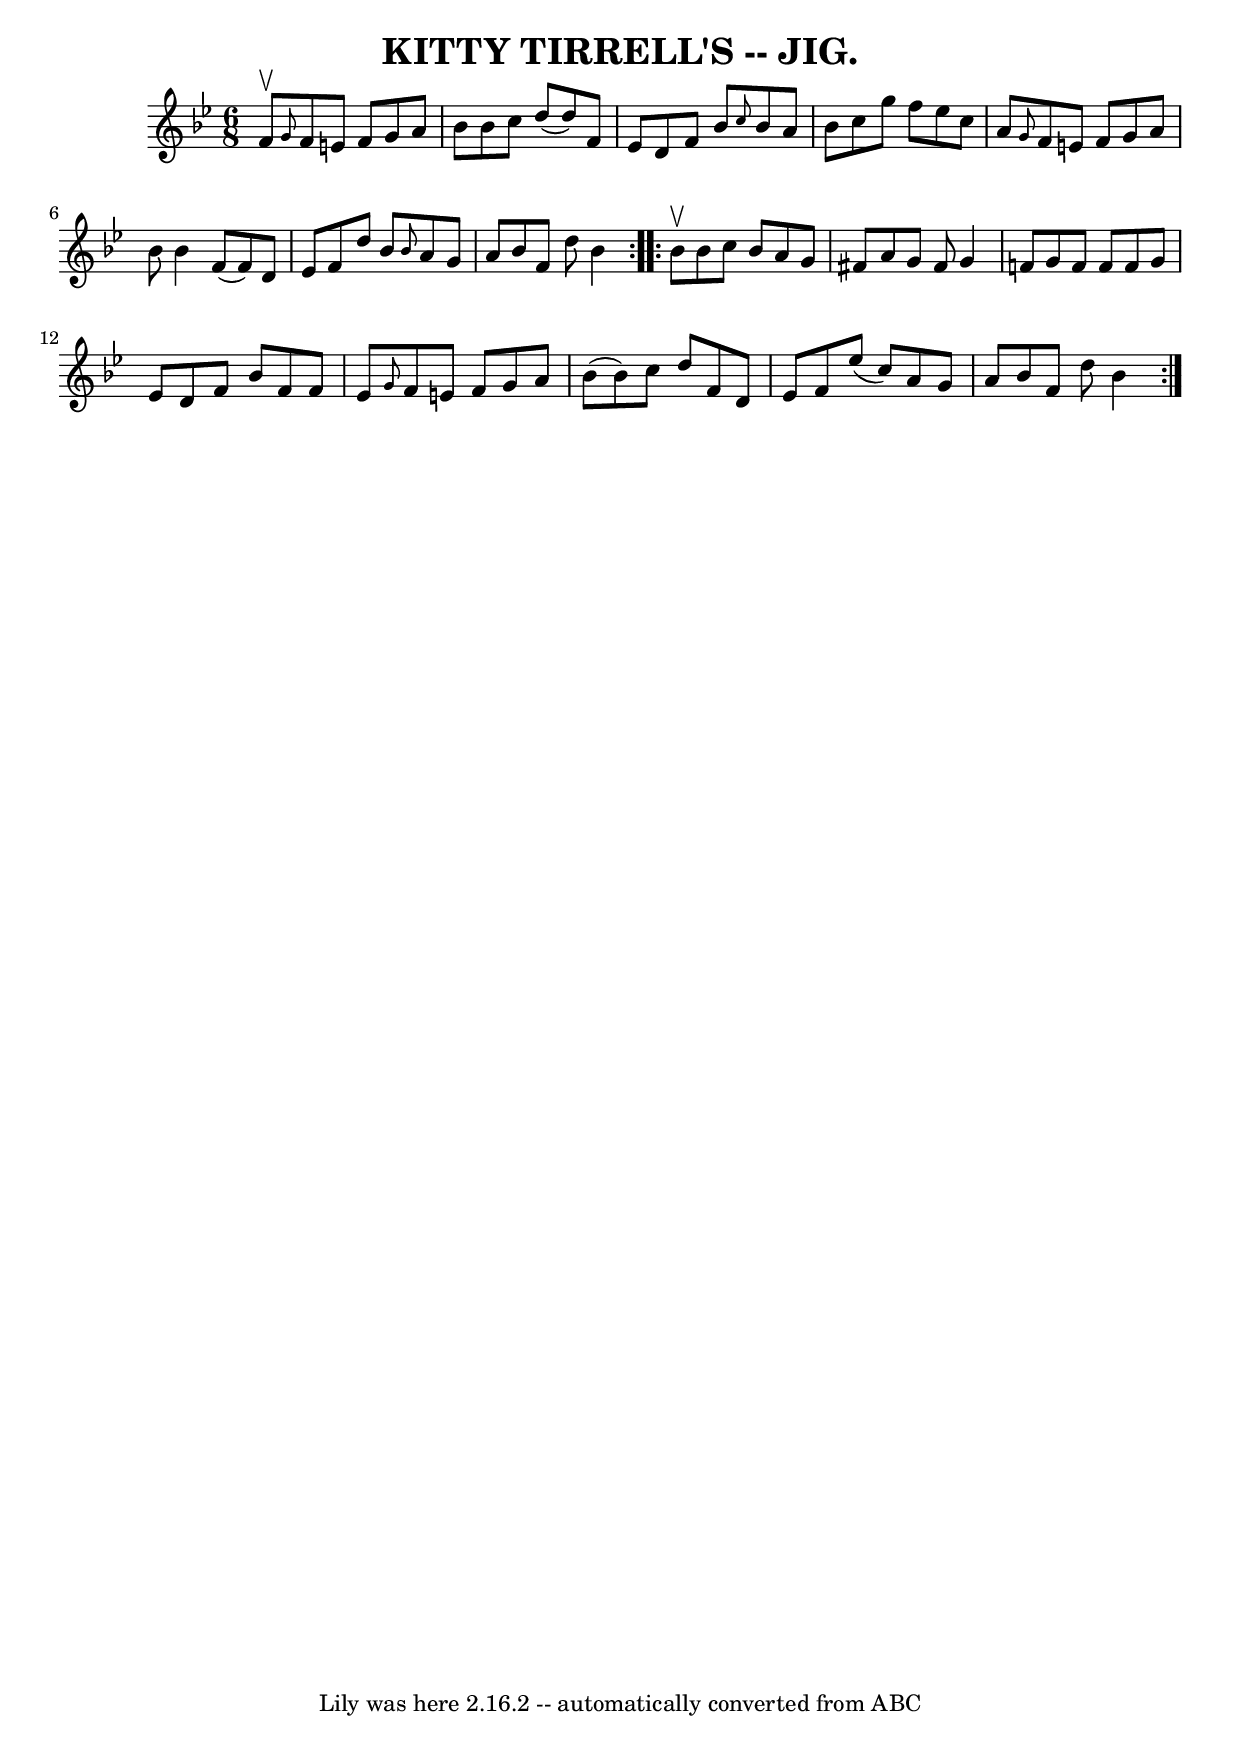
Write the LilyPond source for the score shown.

\version "2.16.2"
\include "Mammoth.ily"
\header {
  %% book = "Coles pg. 64.2"
  crossRefNumber = "22"
  footnotes = ""
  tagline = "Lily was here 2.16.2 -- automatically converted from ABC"
  title = "KITTY TIRRELL'S -- JIG."

}
voicedefault =  {



  \repeat volta 2 {

    \time 6/8 
    \key bes \major f'8^\upbow |
    \grace { g'8  
	   } f'8    
    e'8 f'8 g'8 a'8 bes'8  |
    bes'8 c''8 d''8 (d''8-) f'8 ees'8  |
    d'8 f'8 bes'8  \grace { c''8  
			  } bes'8  
    a'8 bes'8  |
    c''8 g''8 f''8 ees''8 c''8 a'8  
    |
    \grace { g'8  
	   } f'8 e'8 f'8 g'8 a'8 bes'8  
    |
    bes'4 f'8 (f'8) d'8 ees'8  |
    f'8 d''8    
    bes'8  \grace { bes'8  
		  } a'8 g'8 a'8  |
    bes'8 f'8    
    d''8 bes'4  
  }     
  \repeat volta 2 {
    bes'8^\upbow |
    bes'8 c''8 
    bes'8 a'8 g'8 fis'8  |
    a'8 g'8 fis'8 g'4 f'!8  
    |
    g'8 f'8 f'8 f'8 g'8 ees'8  |
    d'8 f'8    
    bes'8 f'8 f'8 ees'8  |
    \grace { g'8  
	   } f'8 e'8    
    f'8 g'8 a'8 bes'8 (|
    bes'8) c''8 d''8 f'8 d'8  
    ees'8  |
    f'8 ees''8 (c''8) a'8 g'8 a'8  |
    
    bes'8 f'8 d''8 bes'4  
  }   

}

\score{
  <<

    \context Staff="default"
    {
      \voicedefault 
      
    }

  >>
  \layout {
    
  }
  \midi {
  }

}
